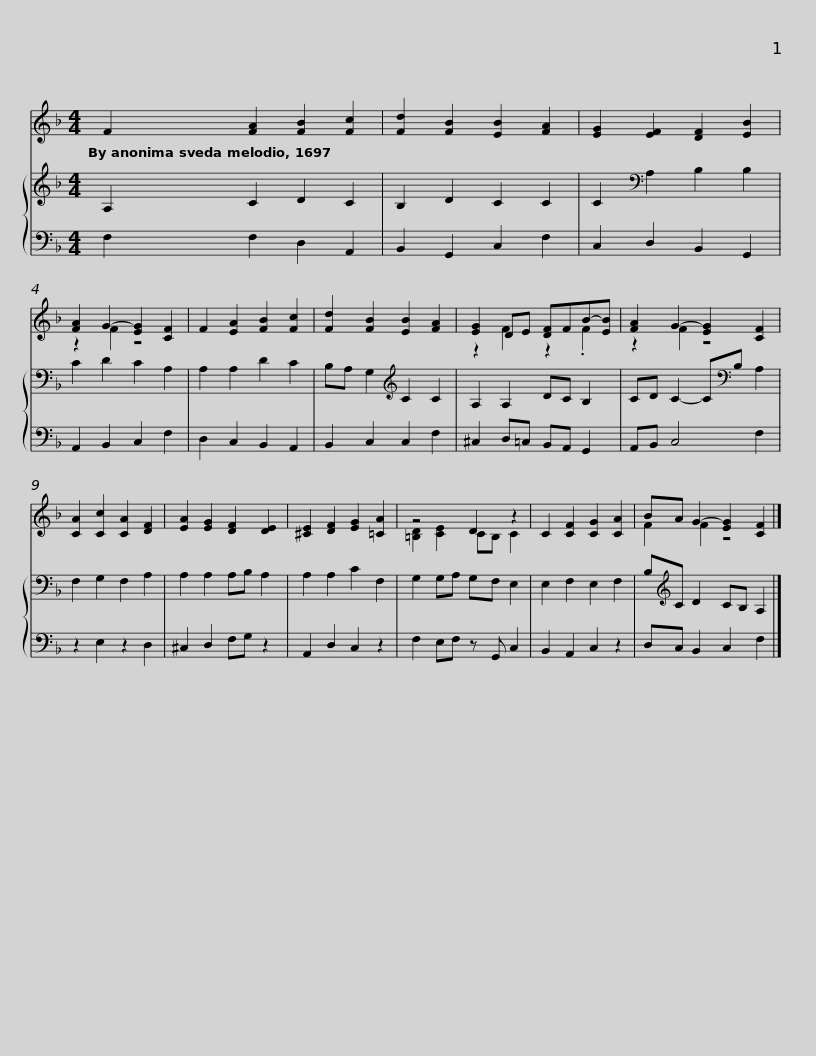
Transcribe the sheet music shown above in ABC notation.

X:1
%%score ( 1 2 ) { 3 | 4 }
L:1/8
M:4/4
I:linebreak $
K:F
V:1 treble
V:2 treble
V:3 treble
V:4 bass
V:1
 F2 [FA]2 [FB]2 [Fc]2 | [Fd]2 [FB]2 [EB]2 [FA]2 | [EG]2 [EF]2 [DF]2 [EB]2 | [FA]2 G2- [EG]2 [CF]2 |$ F2 [EA]2 [FB]2 [Fc]2 | %5
 [Fd]2 [FB]2 [EB]2 [FA]2 | [EG]2 DE [DF]FB-[EB] | [FA]2 G2- [EG]2 [CF]2 | [CA]2 [Cc]2 [CA]2 [DF]2 | [EA]2 [EG]2 [DF]2 [DE]2 |$ %10
 [^CE]2 [DF]2 [EG]2 [=CA]2 | z4 D2 z2 | C2 [CF]2 [CG]2 [CA]2 | BA G2- [EG]2 [CF]2 |] %14
V:2
 x8 | x8 | x8 | z2 F2 z4 |$ x8 | %5
 x8 | z2 F2 z2 .F2 | z2 F2 z4 | x8 | x8 |$ %10
 x8 | [=B,D]2 [CE]2 CB, C2 | x8 | F2 F2 z4 |] %14
V:3
 A,2 C2 D2 C2 | B,2 D2 C2 C2 | C2[K:bass] A,2 B,2 B,2 | C2 D2 C2 A,2 |$ A,2 A,2 D2 C2 | %5
 B,A, G,2[K:treble] C2 C2 | A,2 A,2 DC B,2 | CD C2- C[K:bass]B, A,2 | F,2 G,2 F,2 A,2 | A,2 A,2 A,B, A,2 |$ %10
 A,2 A,2 C2 F,2 | G,2 G,A, G,F, E,2 | E,2 F,2 E,2 F,2 | B,[K:treble]C D2 CB, A,2 |] %14
V:4
 F,2 F,2 D,2 A,,2 | B,,2 G,,2 C,2 F,2 | C,2 D,2 B,,2 G,,2 | A,,2 B,,2 C,2 F,2 |$ D,2 C,2 B,,2 A,,2 | %5
 B,,2 C,2 C,2 F,2 | ^C,2 D,=C, B,,A,, G,,2 | A,,B,, C,4 F,2 | z2 E,2 z2 D,2 | ^C,2 D,2 F,G, z2 |$ %10
 A,,2 D,2 C,2 z2 | F,2 E,F, z G,, C,2 | B,,2 A,,2 C,2 z2 | D,C, B,,2 C,2 F,2 |] %14
